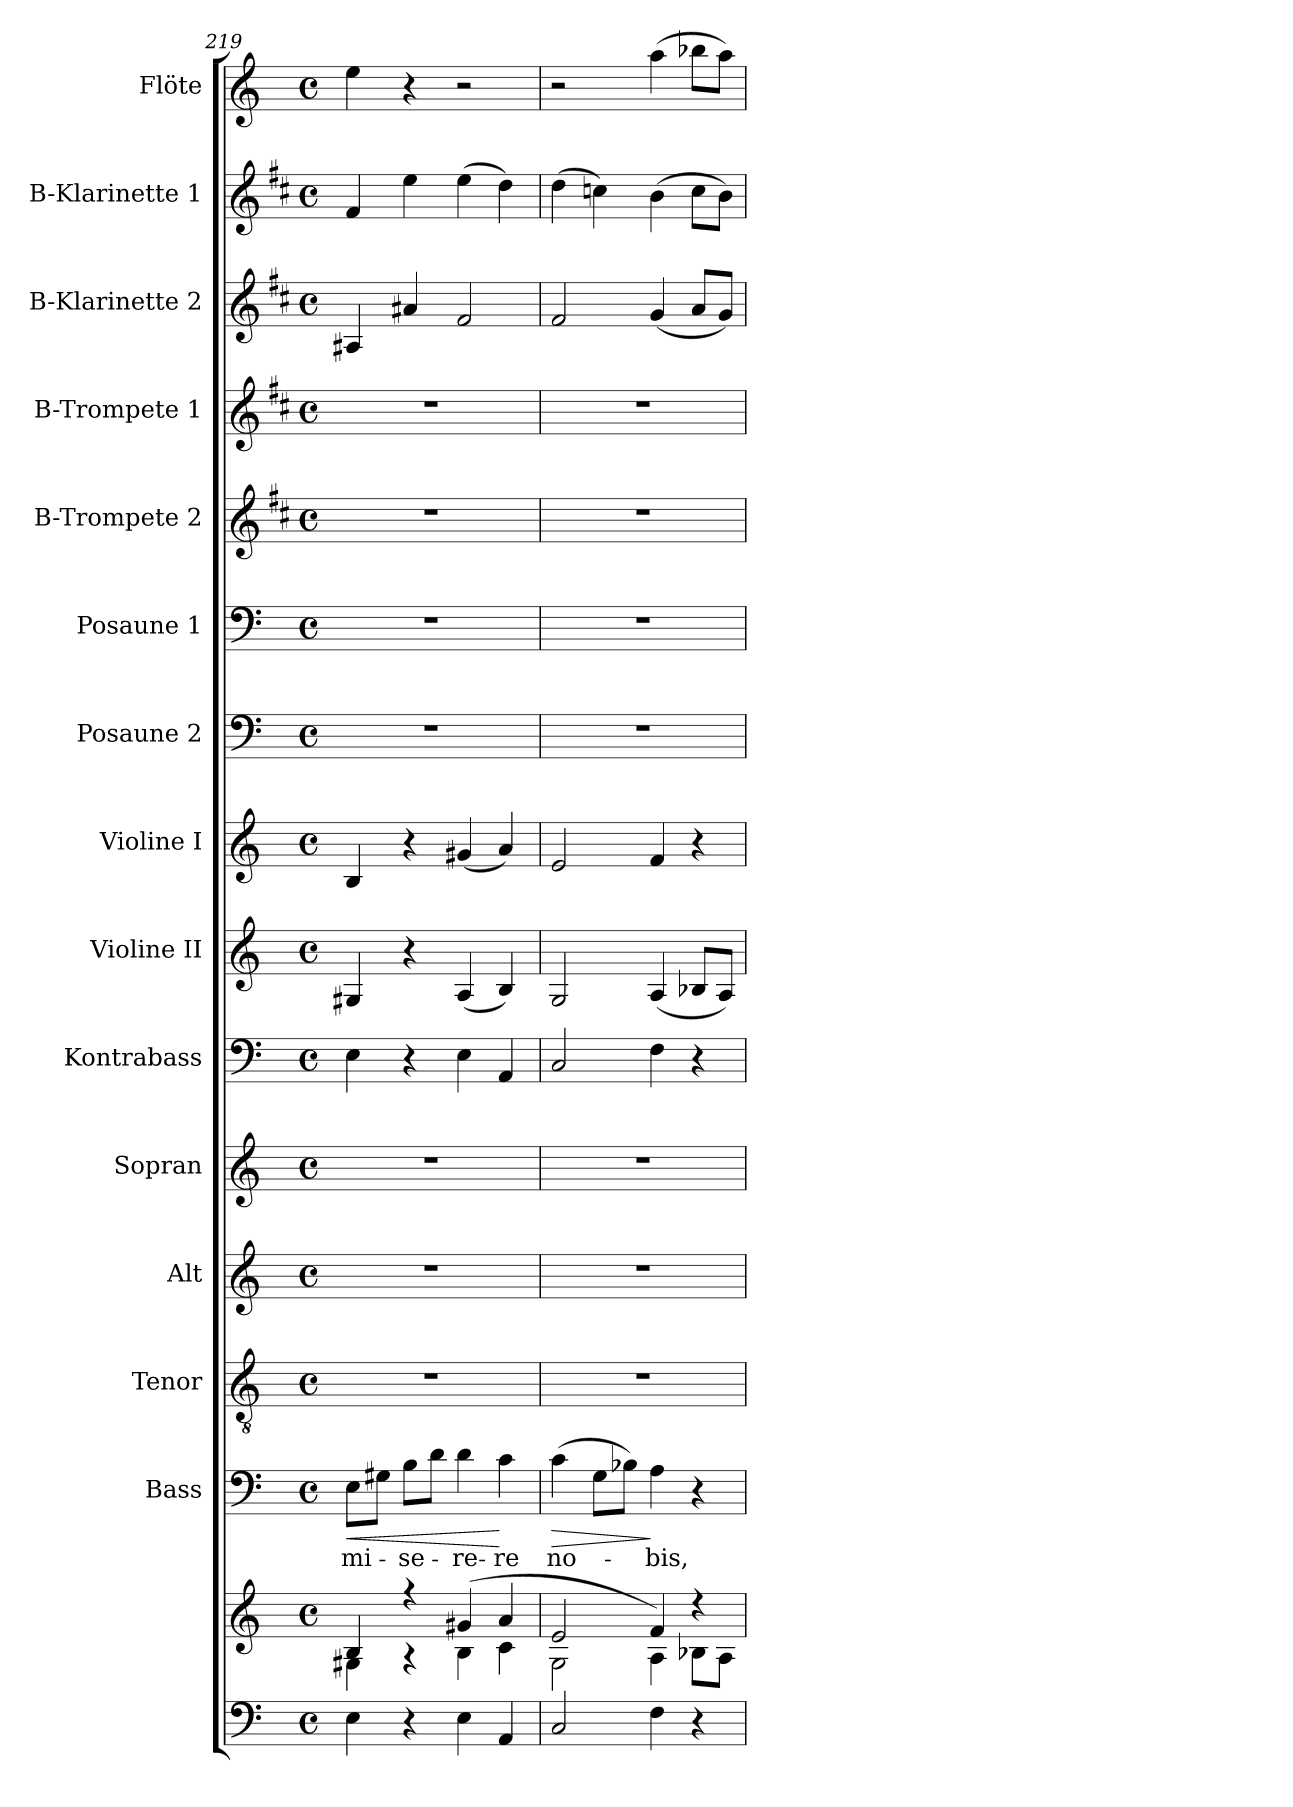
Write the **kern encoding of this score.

**kern	**kern	**kern	**text	**dynam	**kern	**kern	**kern	**kern	**kern	**kern	**kern	**kern	**kern	**kern	**kern	**kern	**kern
*part15	*part15	*part14	*part14	*part14	*part13	*part12	*part11	*part10	*part9	*part8	*part7	*part6	*part5	*part4	*part3	*part2	*part1
*staff16	*staff15	*staff14	*staff14	*staff14	*staff13	*staff12	*staff11	*staff10	*staff9	*staff8	*staff7	*staff6	*staff5	*staff4	*staff3	*staff2	*staff1
*	*	*I"Bass	*	*	*I"Tenor	*I"Alt	*I"Sopran	*I"Kontrabass	*I"Violine II	*I"Violine I	*I"Posaune 2	*I"Posaune 1	*I"B-Trompete 2	*I"B-Trompete 1	*I"B-Klarinette 2	*I"B-Klarinette 1	*I"Flöte
*	*	*I'B.	*	*	*I'T.	*I'A.	*I'S.	*I'Kb.	*I'Vl. II	*I'Vl. I	*I'Pos. 2	*I'Pos. 1	*I'B Trp. 2	*I'B Trp. 1	*I'B Kl. 2	*I'B Kl. 1	*I'Fl.
*clefF4	*clefG2	*clefF4	*	*	*clefGv2	*clefG2	*clefG2	*clefF4	*clefG2	*clefG2	*clefF4	*clefF4	*clefG2	*clefG2	*clefG2	*clefG2	*clefG2
*	*	*	*	*	*	*	*	*ITrd7c12	*	*	*	*	*ITrd1c2	*ITrd1c2	*ITrd1c2	*ITrd1c2	*
*k[]	*k[]	*k[]	*	*	*k[]	*k[]	*k[]	*k[]	*k[]	*k[]	*k[]	*k[]	*k[]	*k[]	*k[]	*k[]	*k[]
*C:	*C:	*C:	*	*	*C:	*C:	*C:	*C:	*C:	*C:	*C:	*C:	*C:	*C:	*C:	*C:	*C:
*M4/4	*M4/4	*M4/4	*	*	*M4/4	*M4/4	*M4/4	*M4/4	*M4/4	*M4/4	*M4/4	*M4/4	*M4/4	*M4/4	*M4/4	*M4/4	*M4/4
*met(c)	*met(c)	*met(c)	*	*	*met(c)	*met(c)	*met(c)	*met(c)	*met(c)	*met(c)	*met(c)	*met(c)	*met(c)	*met(c)	*met(c)	*met(c)	*met(c)
=219	=219	=219	=219	=219	=219	=219	=219	=219	=219	=219	=219	=219	=219	=219	=219	=219	=219
*	*^	*	*	*	*	*	*	*	*	*	*	*	*	*	*	*	*
!	!	!	!	!LO:LY:b	!LO:HP:b	!	!	!	!	!	!	!	!	!	!	!	!	!
4E\	4B/	4G#X\	8E\L	mi-	<	1r	1r	1r	4EE\	4G#X/	4B/	1r	1r	1r	1r	4G#X/	4e/	4ee\
.	.	.	8G#X\J	.	.	.	.	.	.	.	.	.	.	.	.	.	.	.
!	!	!	!	!LO:LY:b	!	!	!	!	!	!	!	!	!	!	!	!	!	!
4r	4r	4r	8B\L	-se-	.	.	.	.	4r	4r	4r	.	.	.	.	4g#X/	4dd\	4r
.	.	.	8d\J	.	.	.	.	.	.	.	.	.	.	.	.	.	.	.
!	!	!	!	!LO:LY:b	!	!	!	!	!	!	!	!	!	!	!	!	!	!
4E\	(4g#X/	4B\	4d\	-re-	.	.	.	.	4EE\	(<4A/	(<4g#X/	.	.	.	.	2e/	(>4dd\	2r
!	!	!	!	!LO:LY:b	!	!	!	!	!	!	!	!	!	!	!	!	!	!
4AA/	4a/	4c\	4c\	-re	[	.	.	.	4AAA/	4B/)	4a/)	.	.	.	.	.	4cc\)	.
!!LO:PB:g=z
=220	=220	=220	=220	=220	=220	=220	=220	=220	=220	=220	=220	=220	=220	=220	=220	=220	=220	=220
!	!	!	!	!LO:LY:b	!LO:HP:b	!	!	!	!	!	!	!	!	!	!	!	!	!
2C/	2e/	2G\	(>4c\	no-	>	1r	1r	1r	2CC/	2G/	2e/	1r	1r	1r	1r	2e/	(>4cc\	2r
.	.	.	8G\L	.	.	.	.	.	.	.	.	.	.	.	.	.	4b-X\)	.
.	.	.	8B-X\J)	.	.	.	.	.	.	.	.	.	.	.	.	.	.	.
!	!	!	!	!LO:LY:b	!	!	!	!	!	!	!	!	!	!	!	!	!	!
4F\	4f/)	4A\	4A\	-bis,	]	.	.	.	4FF\	(<4A/	4f/	.	.	.	.	(<4f/	(>4a\	(>4aa\
4r	4r	8B-X\L	4r	.	.	.	.	.	4r	8B-X/L	4r	.	.	.	.	8g/L	8b-\L	8bb-X\L
.	.	8A\J	.	.	.	.	.	.	.	8A/J)	.	.	.	.	.	8f/J)	8a\J)	8aa\J)
*	*v	*v	*	*	*	*	*	*	*	*	*	*	*	*	*	*	*	*
=	=	=	=	=	=	=	=	=	=	=	=	=	=	=	=	=	=
*-	*-	*-	*-	*-	*-	*-	*-	*-	*-	*-	*-	*-	*-	*-	*-	*-	*-
